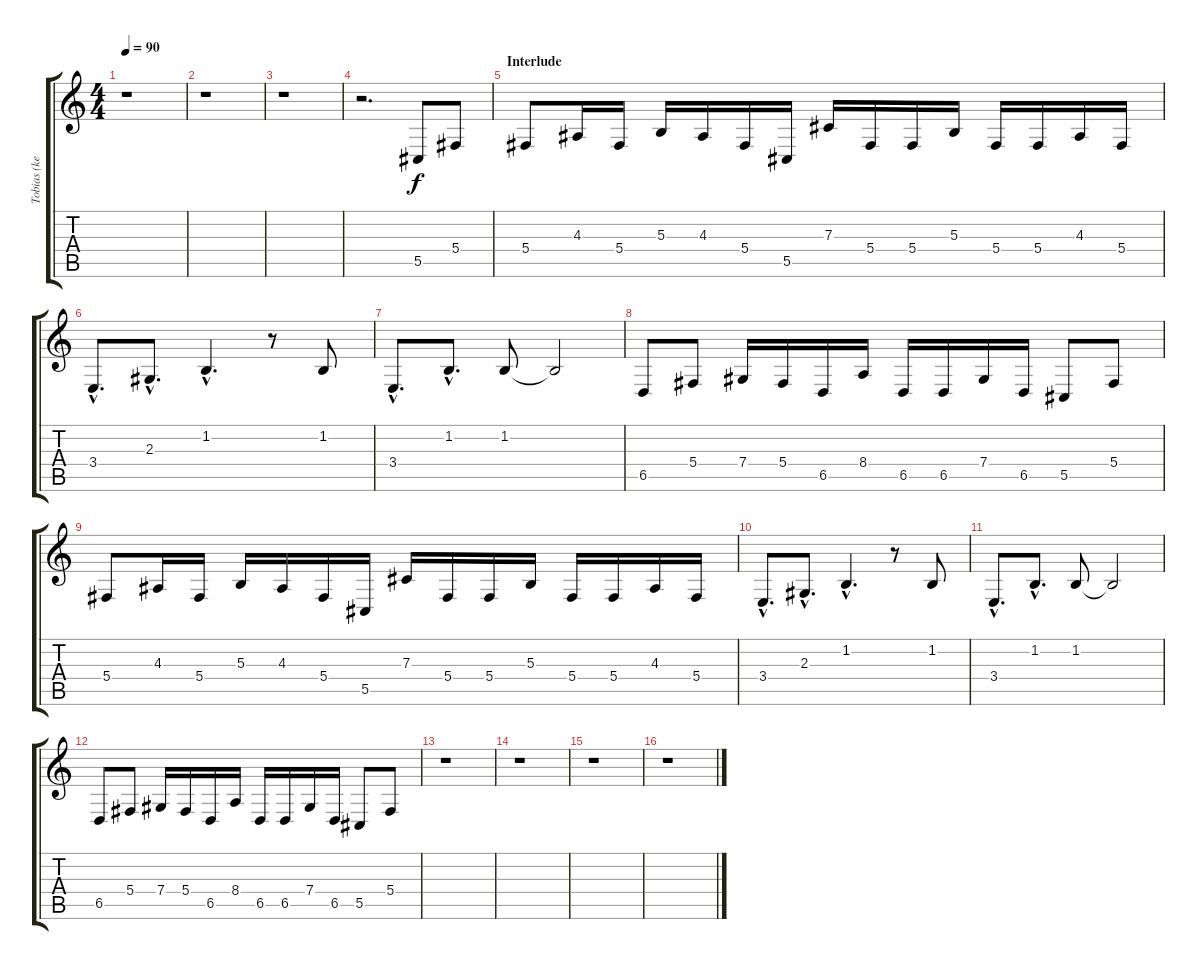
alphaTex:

\track ("Tobias (keyboard)" "Tobias (ke") {instrument cello}
\staff {score tabs}
\tuning (Eb4 Bb3 Gb3 Db3 Ab2 Eb2) {hide}
\ts (4 4)
\tempo 90
\clef g2
\ks c
r.1{dy f} |
r.1 |
r.1 |
r.2{d} 5.5.8 5.4.8 |
\section ("" "Interlude")
5.4.8 4.3.16 5.4.16 5.3.16 4.3.16 5.4.16 5.5.16 7.3.16 5.4.16 5.4.16 5.3.16 5.4.16 5.4.16 4.3.16 5.4.16 |
3.4{hac}.8{d} 2.3{hac}.8{d} 1.2{hac}.4{d} r.8 1.2.8 |
3.4{hac}.8{d} 1.2{hac}.8{d} 1.2.8 1.2{t}.2 |
6.5.8 5.4.8 7.4.16 5.4.16 6.5.16 8.4.16 6.5.16 6.5.16 7.4.16 6.5.16 5.5.8 5.4.8 |
5.4.8 4.3.16 5.4.16 5.3.16 4.3.16 5.4.16 5.5.16 7.3.16 5.4.16 5.4.16 5.3.16 5.4.16 5.4.16 4.3.16 5.4.16 |
3.4{hac}.8{d} 2.3{hac}.8{d} 1.2{hac}.4{d} r.8 1.2.8 |
3.4{hac}.8{d} 1.2{hac}.8{d} 1.2.8 1.2{t}.2 |
6.5.8 5.4.8 7.4.16 5.4.16 6.5.16 8.4.16 6.5.16 6.5.16 7.4.16 6.5.16 5.5.8 5.4.8 |
r.1 |
r.1 |
r.1 |
r.1
